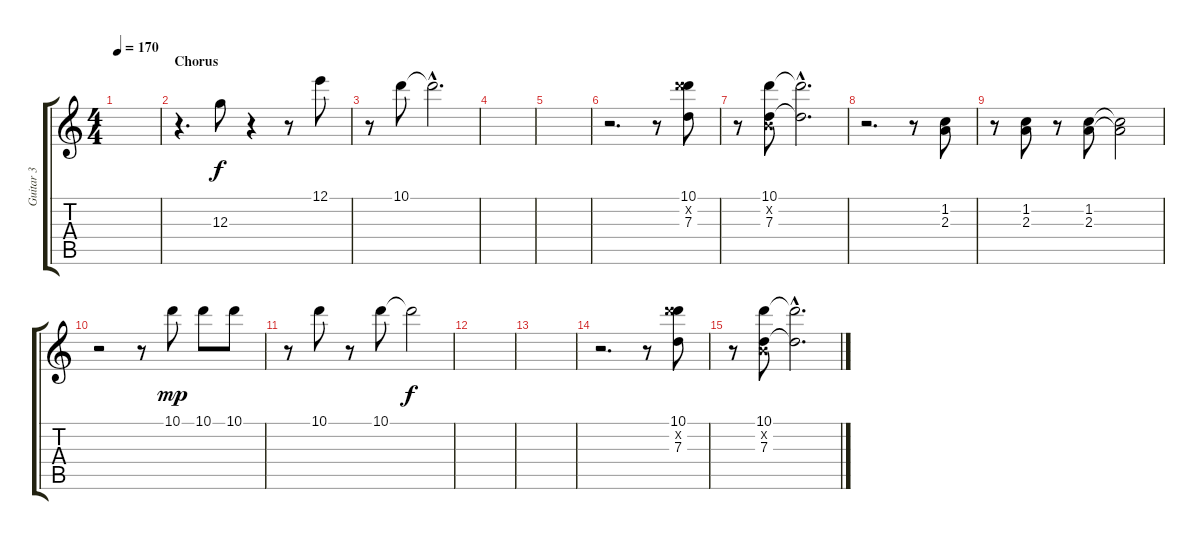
\track ("Guitar 3" "Guitar 3") {instrument acousticguitarsteel}
\staff {score tabs}
\tuning (E4 B3 G3 D3 A2 E2) {hide}
\ts (4 4)
\tempo 170
\clef g2
\ks c
|
\section ("" "Chorus")
r.4{d} 12.3.8 r.4 r.8 12.1.8 |
r.8 10.1.8 10.1{hac t}.2{d} |
|
|
r.2{d} r.8 (10.1 15.2{x} 7.3).8 |
r.8 (10.1 0.2{x} 7.3).8 (10.1{hac t} 7.3{hac t}).2{d} |
r.2{d} r.8 (1.2 2.3).8 |
r.8 (1.2 2.3).8 r.8 (1.2 2.3).8 (1.2{t} 2.3{t}).2 |
r.2 r.8 10.1.8{dy mp} 10.1.8 10.1.8 |
r.8 10.1.8 r.8 10.1.8 10.1{t}.2{dy f} |
|
|
r.2{d} r.8 (10.1 15.2{x} 7.3).8 |
r.8 (10.1 0.2{x} 7.3).8 (10.1{hac t} 7.3{hac t}).2{d}
